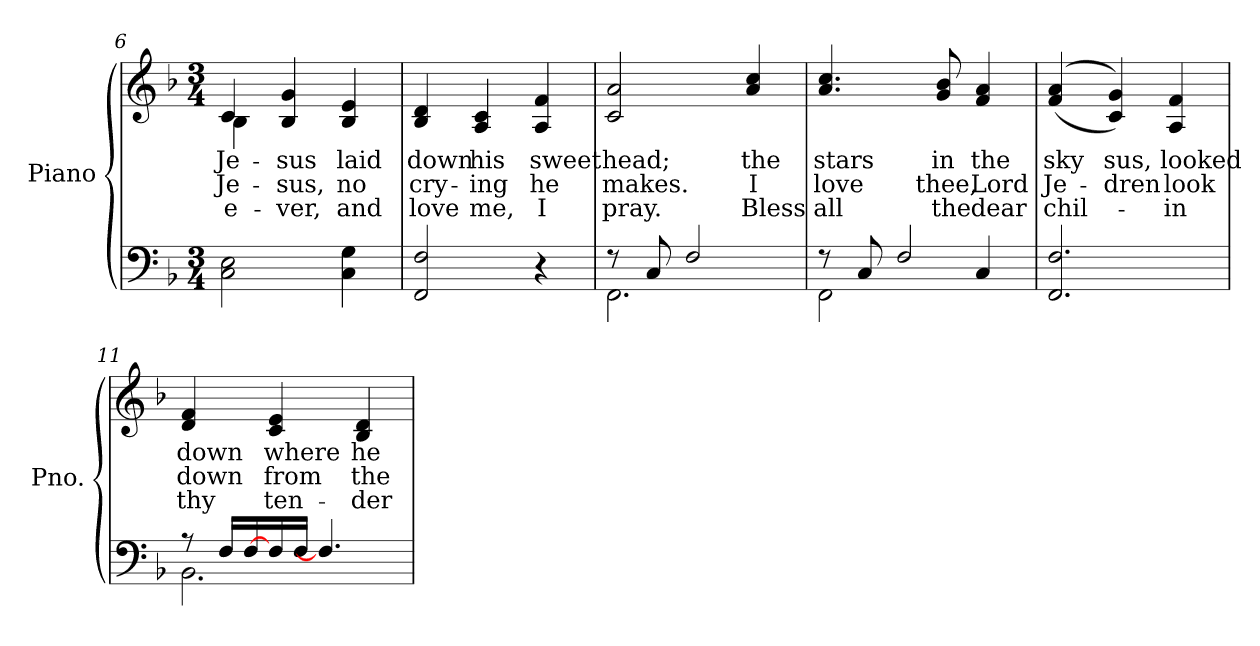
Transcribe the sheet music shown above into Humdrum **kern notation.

**kern	**kern	**text	**text	**text
*part2	*part1	*part1	*part1	*part1
*staff2	*staff1	*staff1	*staff1	*staff1
*I"Piano	*I"Piano	*	*	*
*I'Pno.	*I'Pno.	*	*	*
*clefF4	*clefG2	*	*	*
*k[b-]	*k[b-]	*	*	*
*F:	*F:	*	*	*
*M3/4	*M3/4	*	*	*
=6	=6	=6	=6	=6
!	!	!LO:LY:b:color=#000000	!LO:LY:b:color=#000000	!LO:LY:b:color=#000000
*	*^	*	*	*
2Ci\ 2Ei	4ci/	4B-i\	Je-	Je-	-e-
!	!	!	!LO:LY:b:color=#000000	!LO:LY:b:color=#000000	!LO:LY:b:color=#000000
.	4B-i/ 4gi	4ryy	-sus	-sus,	-ver,
!	!	!	!LO:LY:b:color=#000000	!LO:LY:b:color=#000000	!LO:LY:b:color=#000000
4Ci\ 4Gi	4B-i/ 4ei	4ryy	laid	no	and
*	*v	*v	*	*	*
=7	=7	=7	=7	=7
*	*^	*	*	*
!	!	!	!LO:LY:b:color=#000000	!LO:LY:b:color=#000000	!LO:LY:b:color=#000000
*	*v	*v	*	*	*
2FFi/ 2Fi	4B-i/ 4di	down	cry-	love
!	!	!LO:LY:b:color=#000000	!LO:LY:b:color=#000000	!LO:LY:b:color=#000000
.	4Ai/ 4ci	his	-ing	me,
!	!	!LO:LY:b:color=#000000	!LO:LY:b:color=#000000	!LO:LY:b:color=#000000
4r	4Ai/ 4fi	sweet	he	I
=8	=8	=8	=8	=8
*^	*	*	*	*
!	!	!	!LO:LY:b:color=#000000	!LO:LY:b:color=#000000	!LO:LY:b:color=#000000
8r	2.FFi\	2ci/ 2ai	head;	makes.	pray.
8Ci/	.	.	.	.	.
2Fi/	.	.	.	.	.
!	!	!	!LO:LY:b:color=#000000	!LO:LY:b:color=#000000	!LO:LY:b:color=#000000
.	.	4ai/ 4cci	the	I	Bless
!!LO:LB:g=z
=9	=9	=9	=9	=9	=9
!	!	!	!LO:LY:b:color=#000000	!LO:LY:b:color=#000000	!LO:LY:b:color=#000000
8r	2FFi\	4.ai/ 4.cci	stars	love	all
8Ci/	.	.	.	.	.
2Fi/	.	.	.	.	.
!	!	!	!LO:LY:b:color=#000000	!LO:LY:b:color=#000000	!LO:LY:b:color=#000000
.	.	8gi/ 8b-i	in	thee,	the
!	!	!	!LO:LY:b:color=#000000	!LO:LY:b:color=#000000	!LO:LY:b:color=#000000
.	4Ci/	4fi/ 4ai	the	Lord	dear
*v	*v	*	*	*	*
=10	=10	=10	=10	=10
*^	*	*	*	*
!	!	!	!LO:LY:b:color=#000000	!LO:LY:b:color=#000000	!LO:LY:b:color=#000000
*v	*v	*	*	*	*
2.FFi/ 2.Fi	((4fi/ 4ai	sky	Je-	chil-
!	!	!LO:LY:b:color=#000000	!LO:LY:b:color=#000000	!
.	4ci/ 4gi))	-sus,	-dren	.
!	!	!LO:LY:b:color=#000000	!LO:LY:b:color=#000000	!LO:LY:b:color=#000000
.	4Ai/ 4fi	looked	look	in
=11	=11	=11	=11	=11
*^	*	*	*	*
!	!	!	!LO:LY:b:color=#000000	!LO:LY:b:color=#000000	!LO:LY:b:color=#000000
8r	2.BB-i\	4di/ 4fi	down	down	thy
*tremolo	*	*	*	*	*
16Fi/LL	.	.	.	.	.
[16F@@16@@i	.	.	.	.	.
!	!	!	!LO:LY:b:color=#000000	!LO:LY:b:color=#000000	!LO:LY:b:color=#000000
16Fi/	.	4ci/ 4ei	where	from	ten-
16F@@16@@iJJ	.	.	.	.	.
*Xtremolo	*	*	*	*	*
4.F@@8@@i]	.	.	.	.	.
!	!	!	!LO:LY:b:color=#000000	!LO:LY:b:color=#000000	!LO:LY:b:color=#000000
.	.	4B-i/ 4di	he	the	-der
.	.	.	.	.	.
.	.	.	.	.	.
.	.	.	.	.	.
.	.	.	.	.	.
*v	*v	*	*	*	*
=	=	=	=	=
*-	*-	*-	*-	*-
